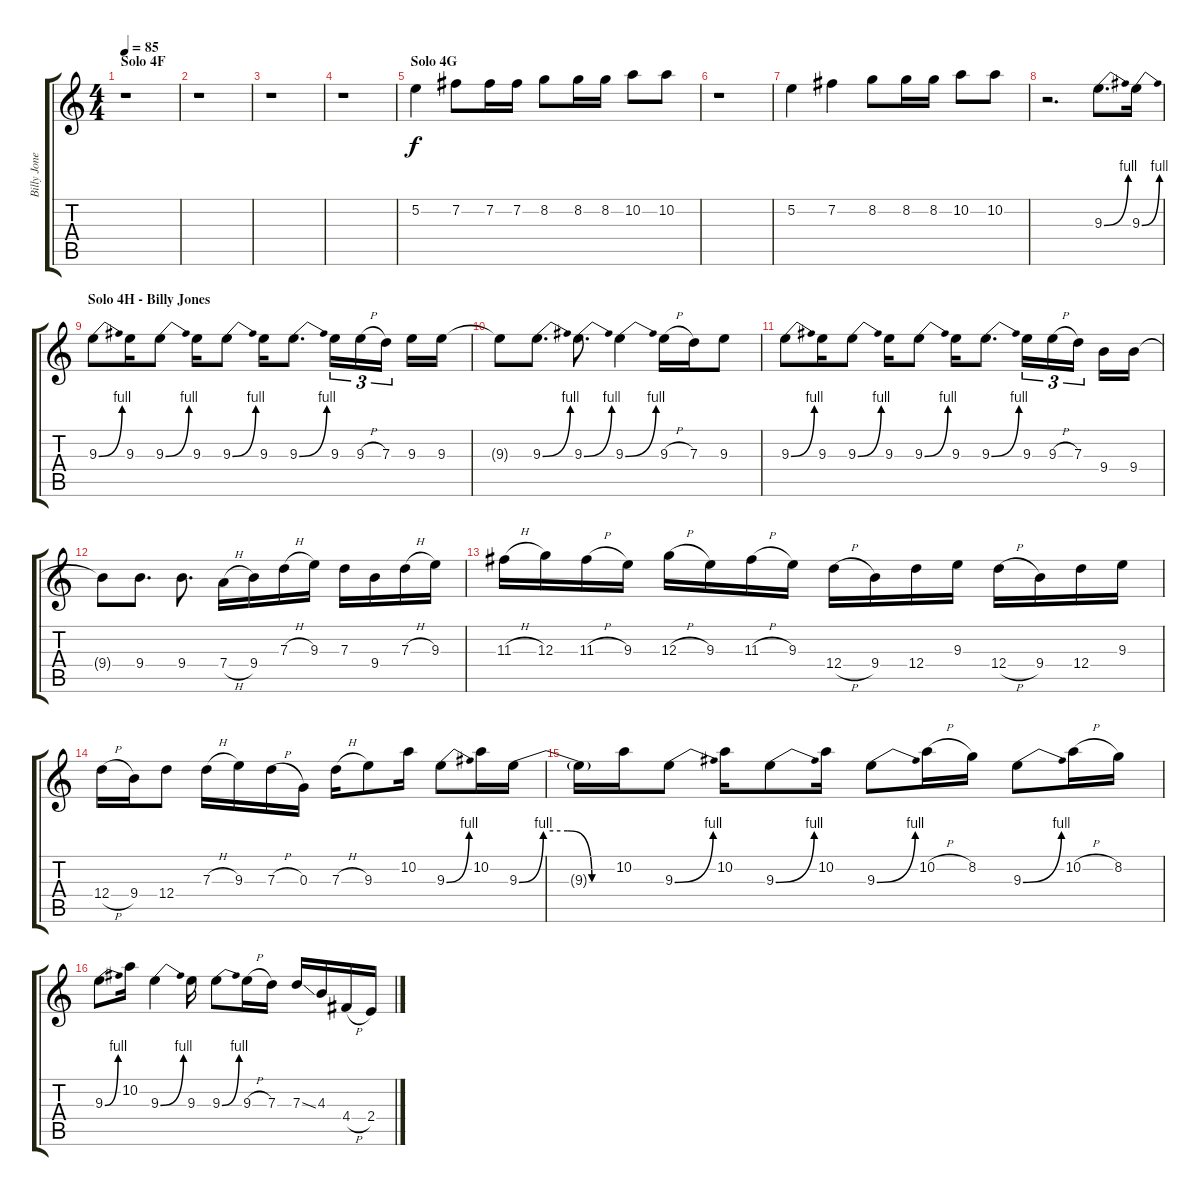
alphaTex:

\track ("Billy Jones Solo" "Billy Jone") {instrument overdrivenguitar}
\staff {score tabs}
\tuning (E4 B3 G3 D3 A2 E2) {hide}
\ts (4 4)
\section ("" "Solo 4F")
\tempo 85
\clef g2
\ks c
r.1{dy f} |
r.1 |
r.1 |
r.1 |
\section ("" "Solo 4G")
5.2.4 7.2.8 7.2.16 7.2.16 8.2.8 8.2.16 8.2.16 10.2.8 10.2.8 |
r.1 |
5.2.4 7.2.4 8.2.8 8.2.16 8.2.16 10.2.8 10.2.8 |
r.2{d} 9.3{be (bend 0 0 60 4)}.8{d} 9.3{be (bend 0 0 60 4)}.16 |
\section ("" "Solo 4H - Billy Jones")
9.3{be (bend 0 0 60 4)}.8 9.3.16 9.3{be (bend 0 0 60 4)}.8 9.3.16 9.3{be (bend 0 0 60 4)}.8 9.3.16 9.3{be (bend 0 0 60 4)}.8{d} 9.3.16{tu (3 2)} 9.3{h}.16{tu (3 2)} 7.3.16{tu (3 2)} 9.3.16 9.3.16 |
9.3{t}.8 9.3{be (bend 0 0 60 4)}.8{d} 9.3{be (bend 0 0 60 4)}.8{d} 9.3{be (bend 0 0 60 4)}.4 9.3{h}.16 7.3.16 9.3.8 |
9.3{be (bend 0 0 60 4)}.8 9.3.16 9.3{be (bend 0 0 60 4)}.8 9.3.16 9.3{be (bend 0 0 60 4)}.8 9.3.16 9.3{be (bend 0 0 60 4)}.8{d} 9.3.16{tu (3 2)} 9.3{h}.16{tu (3 2)} 7.3.16{tu (3 2)} 9.4.16 9.4.16 |
9.4{t}.8 9.4.8{d} 9.4.8{d} 7.4{h}.16 9.4.16 7.3{h}.16 9.3.16 7.3.16 9.4.16 7.3{h}.16 9.3.16 |
11.3{h}.16 12.3.16 11.3{h}.16 9.3.16 12.3{h}.16 9.3.16 11.3{h}.16 9.3.16 12.4{h}.16 9.4.16 12.4.16 9.3.16 12.4{h}.16 9.4.16 12.4.16 9.3.16 |
12.4{h}.16 9.4.16 12.4.8 7.3{h}.16 9.3.16 7.3{h}.16 0.3.16 7.3{h}.16 9.3.8 10.2.16 9.3{be (bend 0 0 60 4)}.8 10.2.16 9.3{be (custom 0 0 15 4 30 4 45 0 60 0)}.16 |
9.3{t}.16 10.2.16 9.3{be (bend 0 0 60 4)}.8 10.2.16 9.3{be (bend 0 0 60 4)}.8 10.2.16 9.3{be (bend 0 0 60 4)}.8 10.2{h}.16 8.2.16 9.3{be (bend 0 0 60 4)}.8 10.2{h}.16 8.2.16 |
9.3{be (bend 0 0 60 4)}.8 10.2.16 9.3{be (bend 0 0 60 4)}.4 9.3.16 9.3{be (bend 0 0 60 4)}.8 9.3{h}.16 7.3.16 7.3{ss}.16 4.3.16 4.4{h}.16 2.4.16
